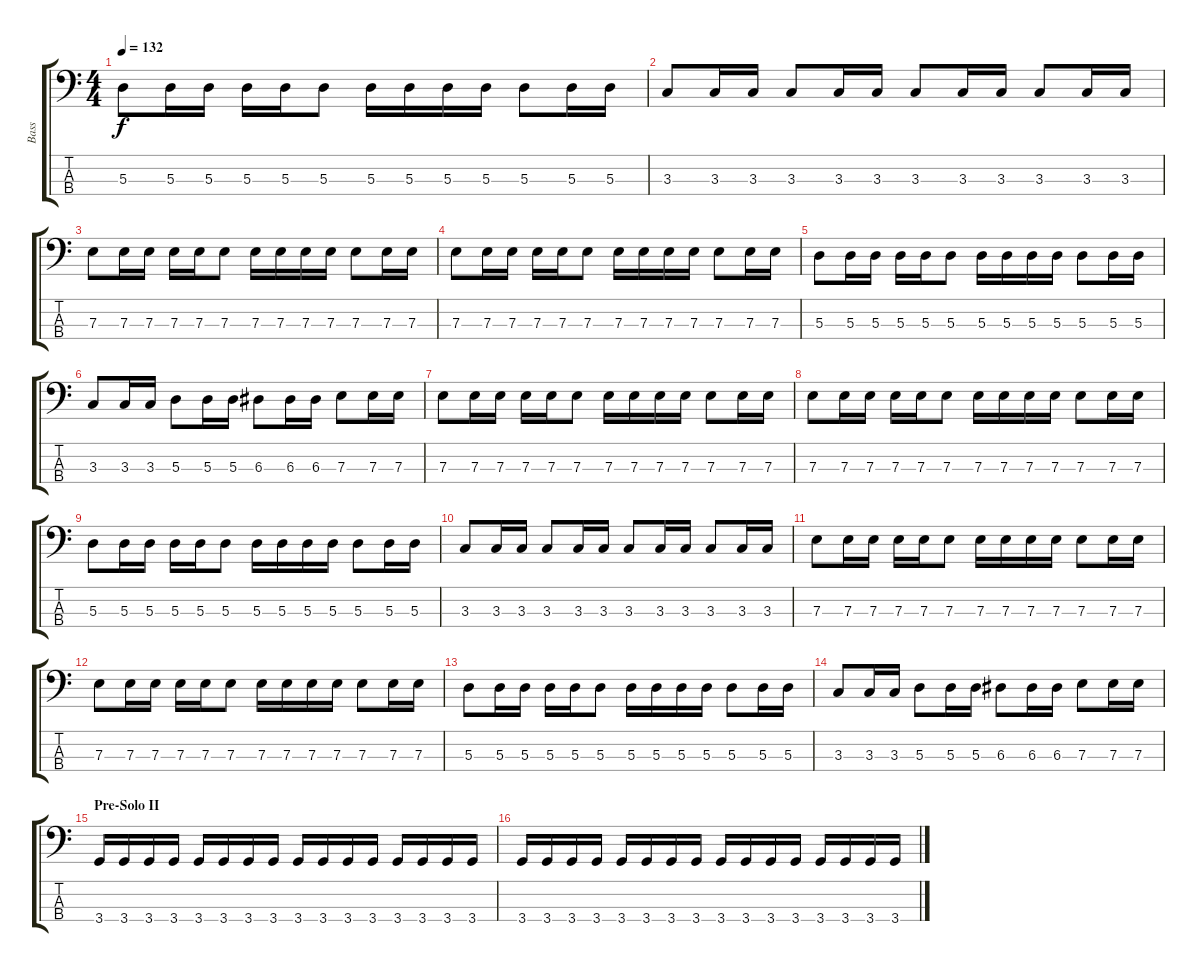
\track ("Bass" "Bass") {instrument electricbassfinger}
\staff {score tabs}
\tuning (G2 D2 A1 E1) {hide}
\ts (4 4)
\tempo 132
\clef f4
\ks c
5.3.8{dy f} 5.3.16 5.3.16 5.3.16 5.3.16 5.3.8 5.3.16 5.3.16 5.3.16 5.3.16 5.3.8 5.3.16 5.3.16 |
3.3.8 3.3.16 3.3.16 3.3.8 3.3.16 3.3.16 3.3.8 3.3.16 3.3.16 3.3.8 3.3.16 3.3.16 |
7.3.8 7.3.16 7.3.16 7.3.16 7.3.16 7.3.8 7.3.16 7.3.16 7.3.16 7.3.16 7.3.8 7.3.16 7.3.16 |
7.3.8 7.3.16 7.3.16 7.3.16 7.3.16 7.3.8 7.3.16 7.3.16 7.3.16 7.3.16 7.3.8 7.3.16 7.3.16 |
5.3.8 5.3.16 5.3.16 5.3.16 5.3.16 5.3.8 5.3.16 5.3.16 5.3.16 5.3.16 5.3.8 5.3.16 5.3.16 |
3.3.8 3.3.16 3.3.16 5.3.8 5.3.16 5.3.16 6.3.8 6.3.16 6.3.16 7.3.8 7.3.16 7.3.16 |
7.3.8 7.3.16 7.3.16 7.3.16 7.3.16 7.3.8 7.3.16 7.3.16 7.3.16 7.3.16 7.3.8 7.3.16 7.3.16 |
7.3.8 7.3.16 7.3.16 7.3.16 7.3.16 7.3.8 7.3.16 7.3.16 7.3.16 7.3.16 7.3.8 7.3.16 7.3.16 |
5.3.8 5.3.16 5.3.16 5.3.16 5.3.16 5.3.8 5.3.16 5.3.16 5.3.16 5.3.16 5.3.8 5.3.16 5.3.16 |
3.3.8 3.3.16 3.3.16 3.3.8 3.3.16 3.3.16 3.3.8 3.3.16 3.3.16 3.3.8 3.3.16 3.3.16 |
7.3.8 7.3.16 7.3.16 7.3.16 7.3.16 7.3.8 7.3.16 7.3.16 7.3.16 7.3.16 7.3.8 7.3.16 7.3.16 |
7.3.8 7.3.16 7.3.16 7.3.16 7.3.16 7.3.8 7.3.16 7.3.16 7.3.16 7.3.16 7.3.8 7.3.16 7.3.16 |
5.3.8 5.3.16 5.3.16 5.3.16 5.3.16 5.3.8 5.3.16 5.3.16 5.3.16 5.3.16 5.3.8 5.3.16 5.3.16 |
3.3.8 3.3.16 3.3.16 5.3.8 5.3.16 5.3.16 6.3.8 6.3.16 6.3.16 7.3.8 7.3.16 7.3.16 |
\section ("" "Pre-Solo II")
3.4.16 3.4.16 3.4.16 3.4.16 3.4.16 3.4.16 3.4.16 3.4.16 3.4.16 3.4.16 3.4.16 3.4.16 3.4.16 3.4.16 3.4.16 3.4.16 |
3.4.16 3.4.16 3.4.16 3.4.16 3.4.16 3.4.16 3.4.16 3.4.16 3.4.16 3.4.16 3.4.16 3.4.16 3.4.16 3.4.16 3.4.16 3.4.16
